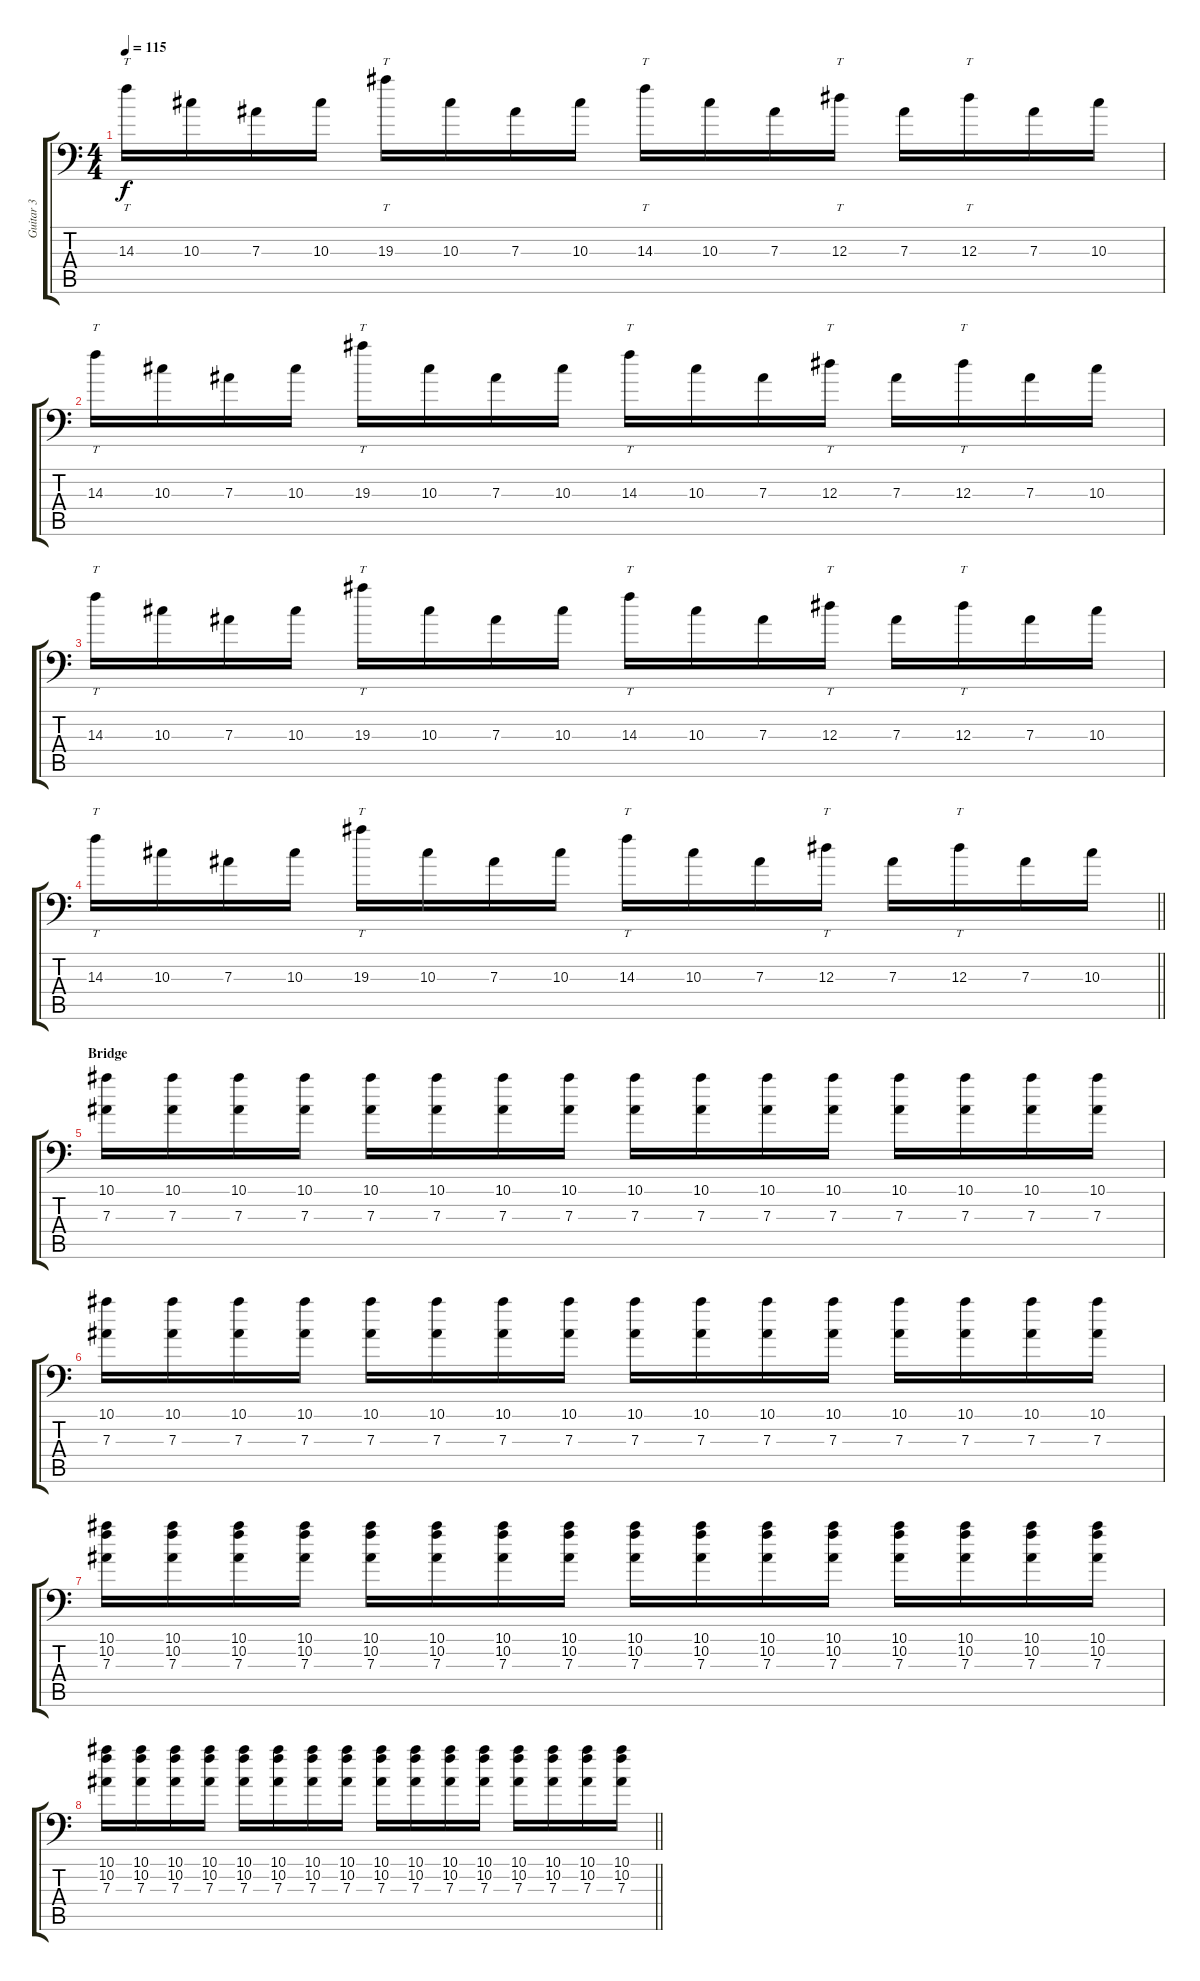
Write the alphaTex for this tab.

\track ("Guitar 3" "Guitar 3") {instrument distortionguitar}
\staff {score tabs}
\tuning (C4 G3 Eb3 Bb2 F2 Bb1) {hide}
\ts (4 4)
\tempo 115
\clef f4
\ks c
14.3.16{tt dy f} 10.3.16 7.3.16 10.3.16 19.3.16{tt} 10.3.16 7.3.16 10.3.16 14.3.16{tt} 10.3.16 7.3.16 12.3.16{tt} 7.3.16 12.3.16{tt} 7.3.16 10.3.16 |
14.3.16{tt} 10.3.16 7.3.16 10.3.16 19.3.16{tt} 10.3.16 7.3.16 10.3.16 14.3.16{tt} 10.3.16 7.3.16 12.3.16{tt} 7.3.16 12.3.16{tt} 7.3.16 10.3.16 |
14.3.16{tt} 10.3.16 7.3.16 10.3.16 19.3.16{tt} 10.3.16 7.3.16 10.3.16 14.3.16{tt} 10.3.16 7.3.16 12.3.16{tt} 7.3.16 12.3.16{tt} 7.3.16 10.3.16 |
\barLineRight lightlight
14.3.16{tt} 10.3.16 7.3.16 10.3.16 19.3.16{tt} 10.3.16 7.3.16 10.3.16 14.3.16{tt} 10.3.16 7.3.16 12.3.16{tt} 7.3.16 12.3.16{tt} 7.3.16 10.3.16 |
\section ("" "Bridge")
(10.1 7.3).16 (10.1 7.3).16 (10.1 7.3).16 (10.1 7.3).16 (10.1 7.3).16 (10.1 7.3).16 (10.1 7.3).16 (10.1 7.3).16 (10.1 7.3).16 (10.1 7.3).16 (10.1 7.3).16 (10.1 7.3).16 (10.1 7.3).16 (10.1 7.3).16 (10.1 7.3).16 (10.1 7.3).16 |
(10.1 7.3).16 (10.1 7.3).16 (10.1 7.3).16 (10.1 7.3).16 (10.1 7.3).16 (10.1 7.3).16 (10.1 7.3).16 (10.1 7.3).16 (10.1 7.3).16 (10.1 7.3).16 (10.1 7.3).16 (10.1 7.3).16 (10.1 7.3).16 (10.1 7.3).16 (10.1 7.3).16 (10.1 7.3).16 |
(10.1 10.2 7.3).16 (10.1 10.2 7.3).16 (10.1 10.2 7.3).16 (10.1 10.2 7.3).16 (10.1 10.2 7.3).16 (10.1 10.2 7.3).16 (10.1 10.2 7.3).16 (10.1 10.2 7.3).16 (10.1 10.2 7.3).16 (10.1 10.2 7.3).16 (10.1 10.2 7.3).16 (10.1 10.2 7.3).16 (10.1 10.2 7.3).16 (10.1 10.2 7.3).16 (10.1 10.2 7.3).16 (10.1 10.2 7.3).16 |
\barLineRight lightlight
(10.1 10.2 7.3).16 (10.1 10.2 7.3).16 (10.1 10.2 7.3).16 (10.1 10.2 7.3).16 (10.1 10.2 7.3).16 (10.1 10.2 7.3).16 (10.1 10.2 7.3).16 (10.1 10.2 7.3).16 (10.1 10.2 7.3).16 (10.1 10.2 7.3).16 (10.1 10.2 7.3).16 (10.1 10.2 7.3).16 (10.1 10.2 7.3).16 (10.1 10.2 7.3).16 (10.1 10.2 7.3).16 (10.1 10.2 7.3).16
